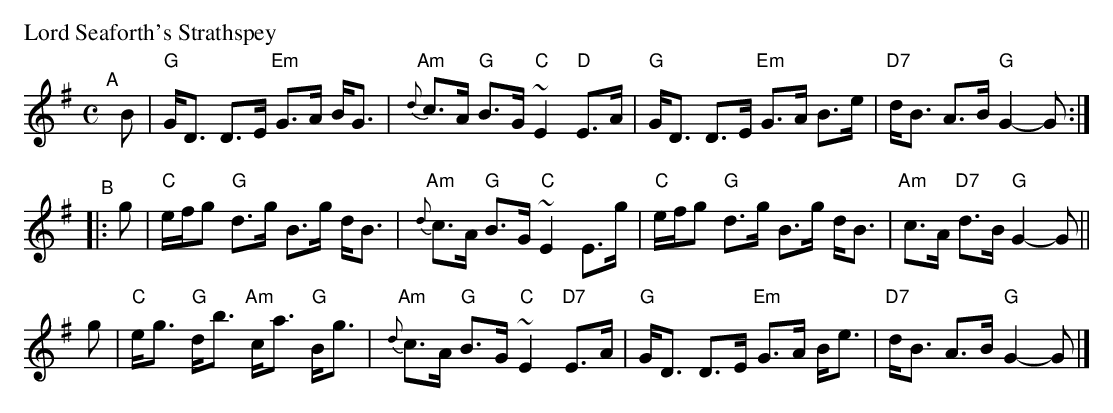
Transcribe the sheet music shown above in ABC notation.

X:1
P: Lord Seaforth's Strathspey
M: C
L: 1/8
K: G
"^A"[|] B \
| "G"G<D D>E "Em"G>A B<G | "Am"{d}c>A "G"B>G "C"~E2 "D"E>A \
| "G"G<D D>E "Em"G>A B>e | "D7"d<B A>B "G"G2- G :|
"^B"|: g \
| "C"e/f/g "G"d>g B>g d<B | "Am"{d}c>A "G"B>G "C"~E2 E>g \
| "C"e/f/g "G"d>g B>g d<B | "Am"c>A "D7"d>B "G"G2- G ||
g \
| "C"e<g "G"d<b "Am"c<a "G"B<g | "Am"{d}c>A "G"B>G "C"~E2 "D7"E>A \
| "G"G<D D>E "Em"G>A B<e | "D7"d<B A>B "G"G2- G |]
